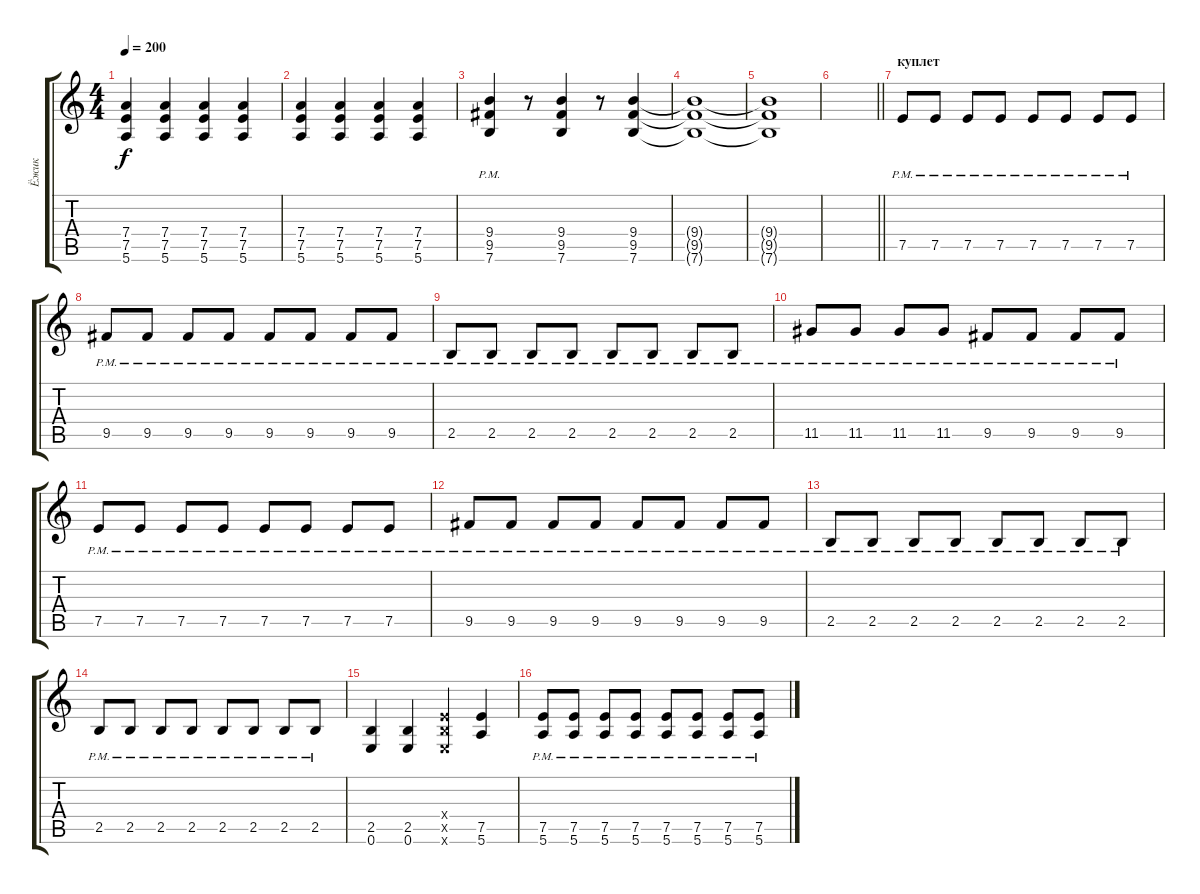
\track ("Ёжик" "Ёжик") {instrument electricguitarmuted}
\staff {score tabs}
\tuning (E4 B3 G3 D3 A2 E2) {hide}
\ts (4 4)
\tempo 200
\clef g2
\ks c
(7.4 7.5 5.6).4{dy f} (7.4 7.5 5.6).4 (7.4 7.5 5.6).4 (7.4 7.5 5.6).4 |
(7.4 7.5 5.6).4 (7.4 7.5 5.6).4 (7.4 7.5 5.6).4 (7.4 7.5 5.6).4 |
(9.4 9.5{pm} 7.6).4 r.8 (9.4 9.5 7.6).4 r.8 (9.4 9.5 7.6).4 |
(9.4{t} 9.5{t} 7.6{t}).1 |
(9.4{t} 9.5{t} 7.6{t}).1 |
\barLineRight lightlight
|
\section ("" "куплет")
7.5{pm}.8{volume 15} 7.5{pm}.8 7.5{pm}.8 7.5{pm}.8 7.5{pm}.8 7.5{pm}.8 7.5{pm}.8 7.5{pm}.8 |
9.5{pm}.8 9.5{pm}.8 9.5{pm}.8 9.5{pm}.8 9.5{pm}.8 9.5{pm}.8 9.5{pm}.8 9.5{pm}.8 |
2.5{pm}.8 2.5{pm}.8 2.5{pm}.8 2.5{pm}.8 2.5{pm}.8 2.5{pm}.8 2.5{pm}.8 2.5{pm}.8 |
11.5{pm}.8 11.5{pm}.8 11.5{pm}.8 11.5{pm}.8 9.5{pm}.8 9.5{pm}.8 9.5{pm}.8 9.5{pm}.8 |
7.5{pm}.8{volume 15} 7.5{pm}.8 7.5{pm}.8 7.5{pm}.8 7.5{pm}.8 7.5{pm}.8 7.5{pm}.8 7.5{pm}.8 |
9.5{pm}.8 9.5{pm}.8 9.5{pm}.8 9.5{pm}.8 9.5{pm}.8 9.5{pm}.8 9.5{pm}.8 9.5{pm}.8 |
2.5{pm}.8 2.5{pm}.8 2.5{pm}.8 2.5{pm}.8 2.5{pm}.8 2.5{pm}.8 2.5{pm}.8 2.5{pm}.8 |
2.5{pm}.8 2.5{pm}.8 2.5{pm}.8 2.5{pm}.8 2.5{pm}.8 2.5{pm}.8 2.5{pm}.8 2.5{pm}.8 |
(2.5 0.6).4 (2.5 0.6).4 (2.4{x} 2.5{x} 0.6{x}).4 (7.5 5.6).4 |
(7.5{pm} 5.6).8 (7.5{pm} 5.6).8 (7.5{pm} 5.6).8 (7.5{pm} 5.6).8 (7.5{pm} 5.6).8 (7.5{pm} 5.6).8 (7.5{pm} 5.6).8 (7.5{pm} 5.6).8
